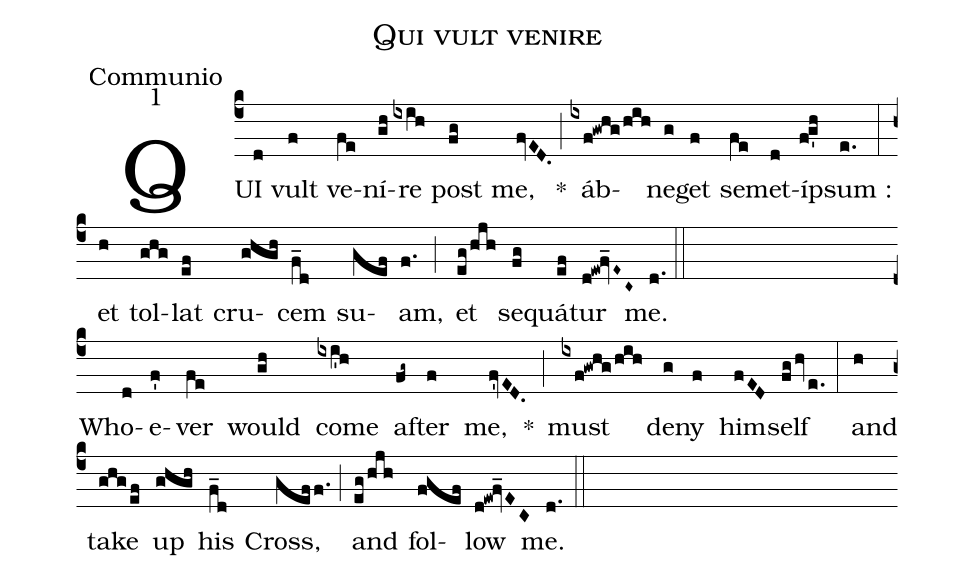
name:Qui vult venire;
office-part:Communio;
mode:1;
%%
(c4) QUI(d) vult(f) ve(fe)ní(gh)re(ixih) post(fg) me,(fvED.) <clear>*(;)
áb(ixf!gwhg/hih)ne(g)get(f) se(fe)met(d)í(fg'h)psum :(e.) (:)
et(h) tol(ghg)lat(ef) cru(ghgh)cem(f_d) su(gef)am,(f.) (;)
et(eg/hjh) se(fg)quá(ef)tur(d!ew!fv_E~C~) me.(d.) (::Z)

Who(d)e(f')ver(fe) would(gh) come(ixi'h) af(fg~)ter(f) me,(f'vED.) *(;)

must(ixf!gwhg/hih) de(g)ny(f) him(fED)self(fghve.) (:)

and(h) take(ghg/ef) up(ghgh) his(f_d) Cross,(geff.)

(;)and(eg/hjh) fol(fgef)low(d!ew!fv_EC) me.(d.) (::)
